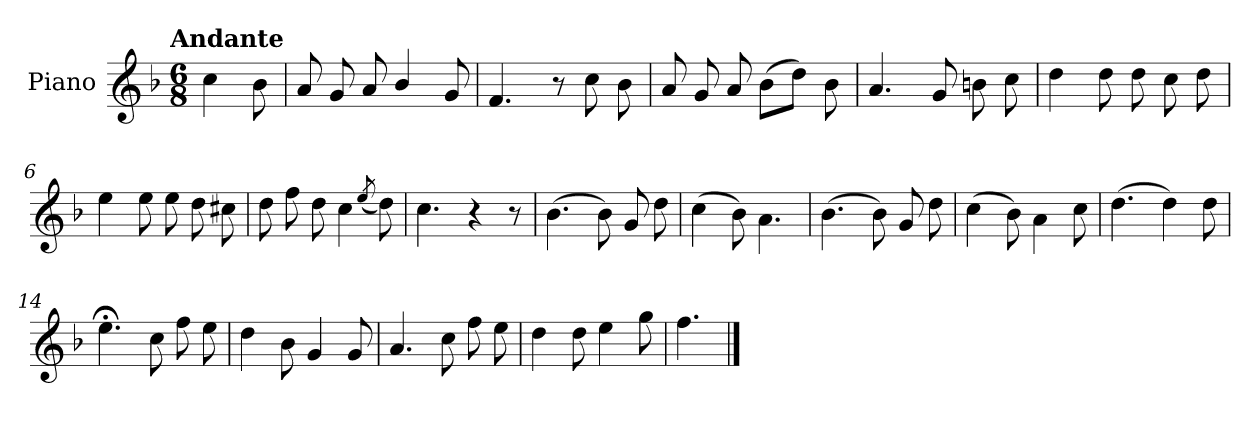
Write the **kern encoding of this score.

**kern
*part1
*staff1
*I"Piano
*I'Pno.
*clefG2
*k[b-]
!!LO:TX:omd:t=Andante
*M6/8
*MM92
=
4cc\
8b-\
=1
8a/
8g/
8a/
4b-/
8g/
=2
4.f/
8r
8cc\
8b-\
=3
8a/
8g/
8a/
(>8b-\L
8dd\J)
8b-\
!!LO:LB:g=z
=4
4.a/
8g/
8bn\
8cc\
=5
4dd\
8dd\
8dd\
8cc\
8dd\
=6
4ee\
8ee\
8ee\
8dd\
8cc#X\
=7
8dd\
8ff\
8dd\
4cc\
(<8qee/
8dd\)
=8
4.cc\
4r
8r
!!LO:LB:g=z
=9
(>4.b-\
8b-\)
8g/
8dd\
=10
(>4cc\
8b-\)
4.a\
=11
(>4.b-\
8b-\)
8g/
8dd\
=12
(>4cc\
8b-\)
4a\
8cc\
=13
(>4.dd\
4dd\)
8dd\
!!LO:LB:g=z
=14
4.ee;<\
8cc\
8ff\
8ee\
=15
4dd\
8b-\
4g/
8g/
=16
4.a/
8cc\
8ff\
8ee\
=17
4dd\
8dd\
4ee\
8gg\
=18
4.ff\
==
*-
